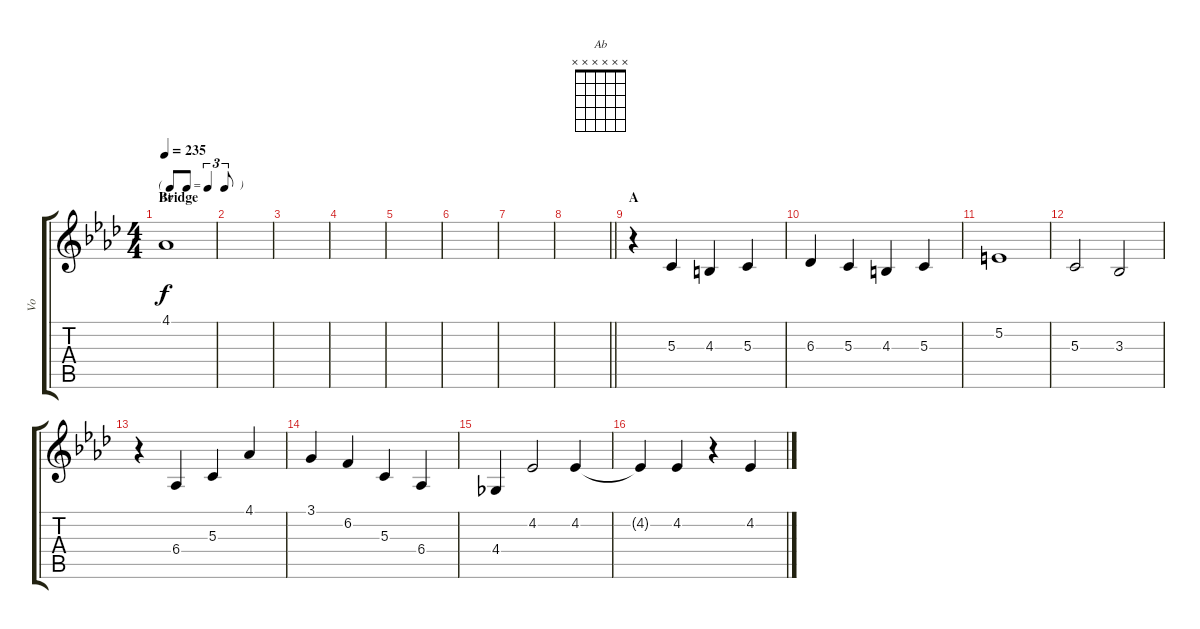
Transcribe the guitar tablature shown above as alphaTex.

\track ("Vo" "Vo") {instrument flute}
\staff {score tabs}
\tuning (E4 B3 G3 D3 A2 E2) {hide}
\chord ("Ab" x x x x x x)
\ts (4 4)
\tf triplet8th
\section ("" "Bridge")
\tempo 235
\clef g2
\ks ab
4.1.1{ch "Ab" dy f} |
|
|
|
|
|
|
\barLineRight lightlight
|
\section ("" "A")
r.4 5.3.4 4.3.4 5.3.4 |
6.3.4 5.3.4 4.3.4 5.3.4 |
5.2.1 |
5.3.2 3.3.2 |
r.4 6.4.4 5.3.4 4.1.4 |
3.1.4 6.2.4 5.3.4 6.4.4 |
4.4.4 4.2.2 4.2.4 |
4.2{t}.4 4.2.4 r.4 4.2.4
